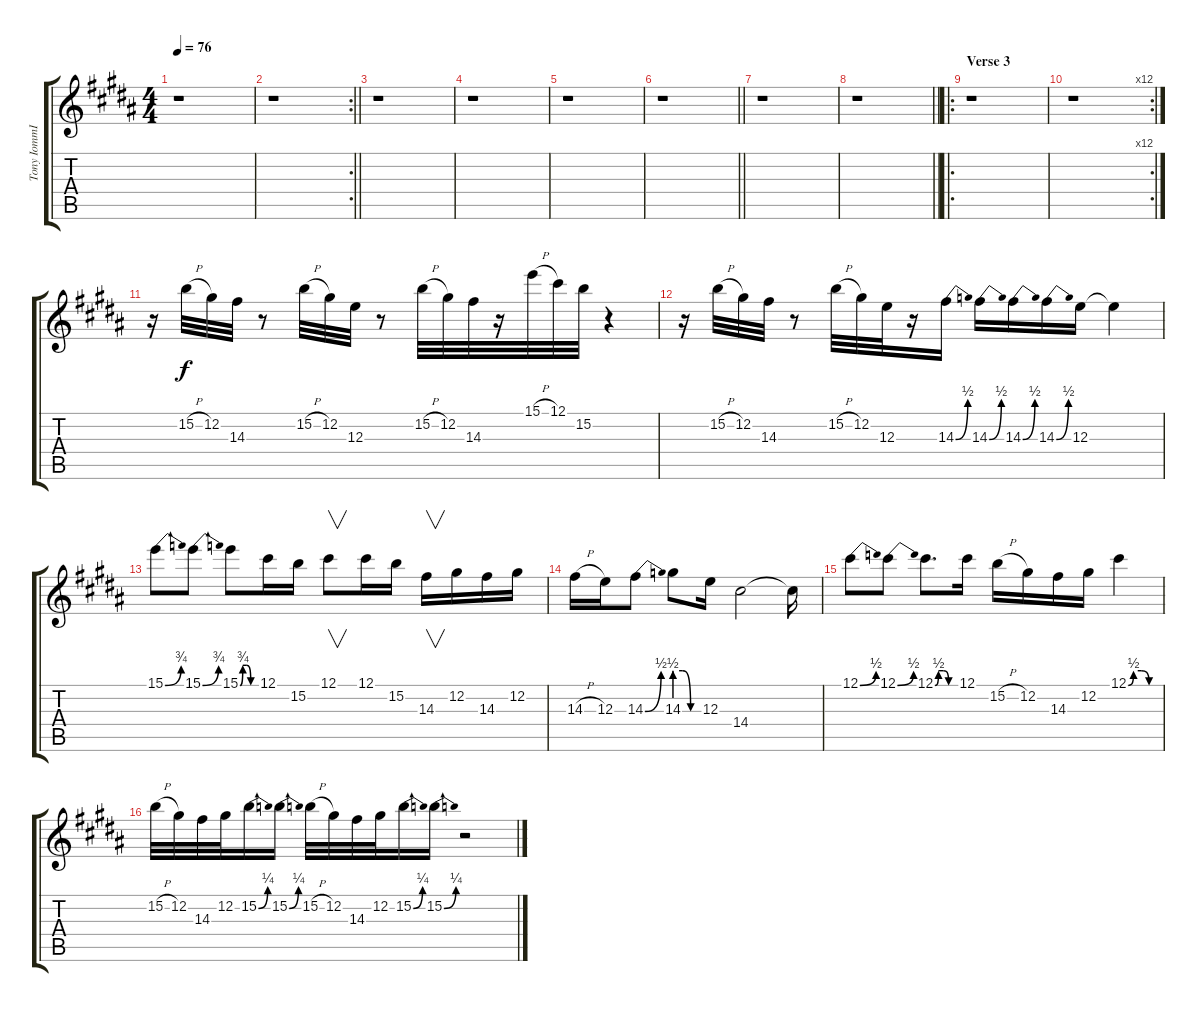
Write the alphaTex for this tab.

\track ("Tony IommI Lead" "Tony IommI") {instrument distortionguitar}
\staff {score tabs}
\tuning (Db4 Ab3 E3 B2 Gb2 Db2) {hide}
\ts (4 4)
\tempo 76
\clef g2
\ks b
r.1{dy f} |
\rc 2
\barLineRight lightlight
r.1 |
r.1 |
r.1 |
r.1 |
\barLineRight lightlight
r.1 |
r.1 |
\barLineRight lightlight
r.1 |
\ro
\section ("" "Verse 3")
r.1 |
\rc 12
r.1 |
r.16 15.2{h}.32 12.2.32 14.3.32 r.8 15.2{h}.32 12.2.32 12.3.32 r.8 15.2{h}.32 12.2.32 14.3.32 r.16 15.1{h}.32 12.1.32 15.2.32 r.4 |
r.16 15.2{h}.32 12.2.32 14.3.32 r.8 15.2{h}.32 12.2.32 12.3.32 r.16 14.3{be (bend 0 0 60 2)}.16 14.3{be (bend 0 0 60 2)}.16 14.3{be (bend 0 0 60 2)}.16 14.3{be (bend 0 0 60 2)}.16 12.3.16 12.3{t}.4 |
15.1{be (bend 0 0 60 3)}.8 15.1{be (bend 0 0 60 3)}.8 15.1{be (custom 0 0 10 3 25 3 40 0 60 0)}.8 12.1.16 15.2.16 12.1.8{v} 12.1.16 15.2.16 14.3.16{v} 12.2.16 14.3.16 12.2.16 |
14.3{h}.16 12.3.16 14.3{be (bend 0 0 60 2)}.8 14.3{be (custom 0 2 20 2 40 0 60 0)}.8 12.3.16 14.4.2 14.4{t}.16 |
12.1{be (bend 0 0 60 2)}.8 12.1{be (bend 0 0 60 2)}.8 12.1{be (custom 0 0 10 2 25 2 40 0 60 0)}.8{d} 12.1.16 15.2{h}.16 12.2.16 14.3.16 12.2.16 12.1{be (custom 0 0 10 2 25 2 40 0 60 0)}.4 |
15.2{h}.32 12.2.32 14.3.32 12.2.32 15.2{be (bend 0 0 60 1)}.16 15.2{be (bend 0 0 60 1)}.16 15.2{h}.32 12.2.32 14.3.32 12.2.32 15.2{be (bend 0 0 60 1)}.16 15.2{be (bend 0 0 60 1)}.16 r.2
